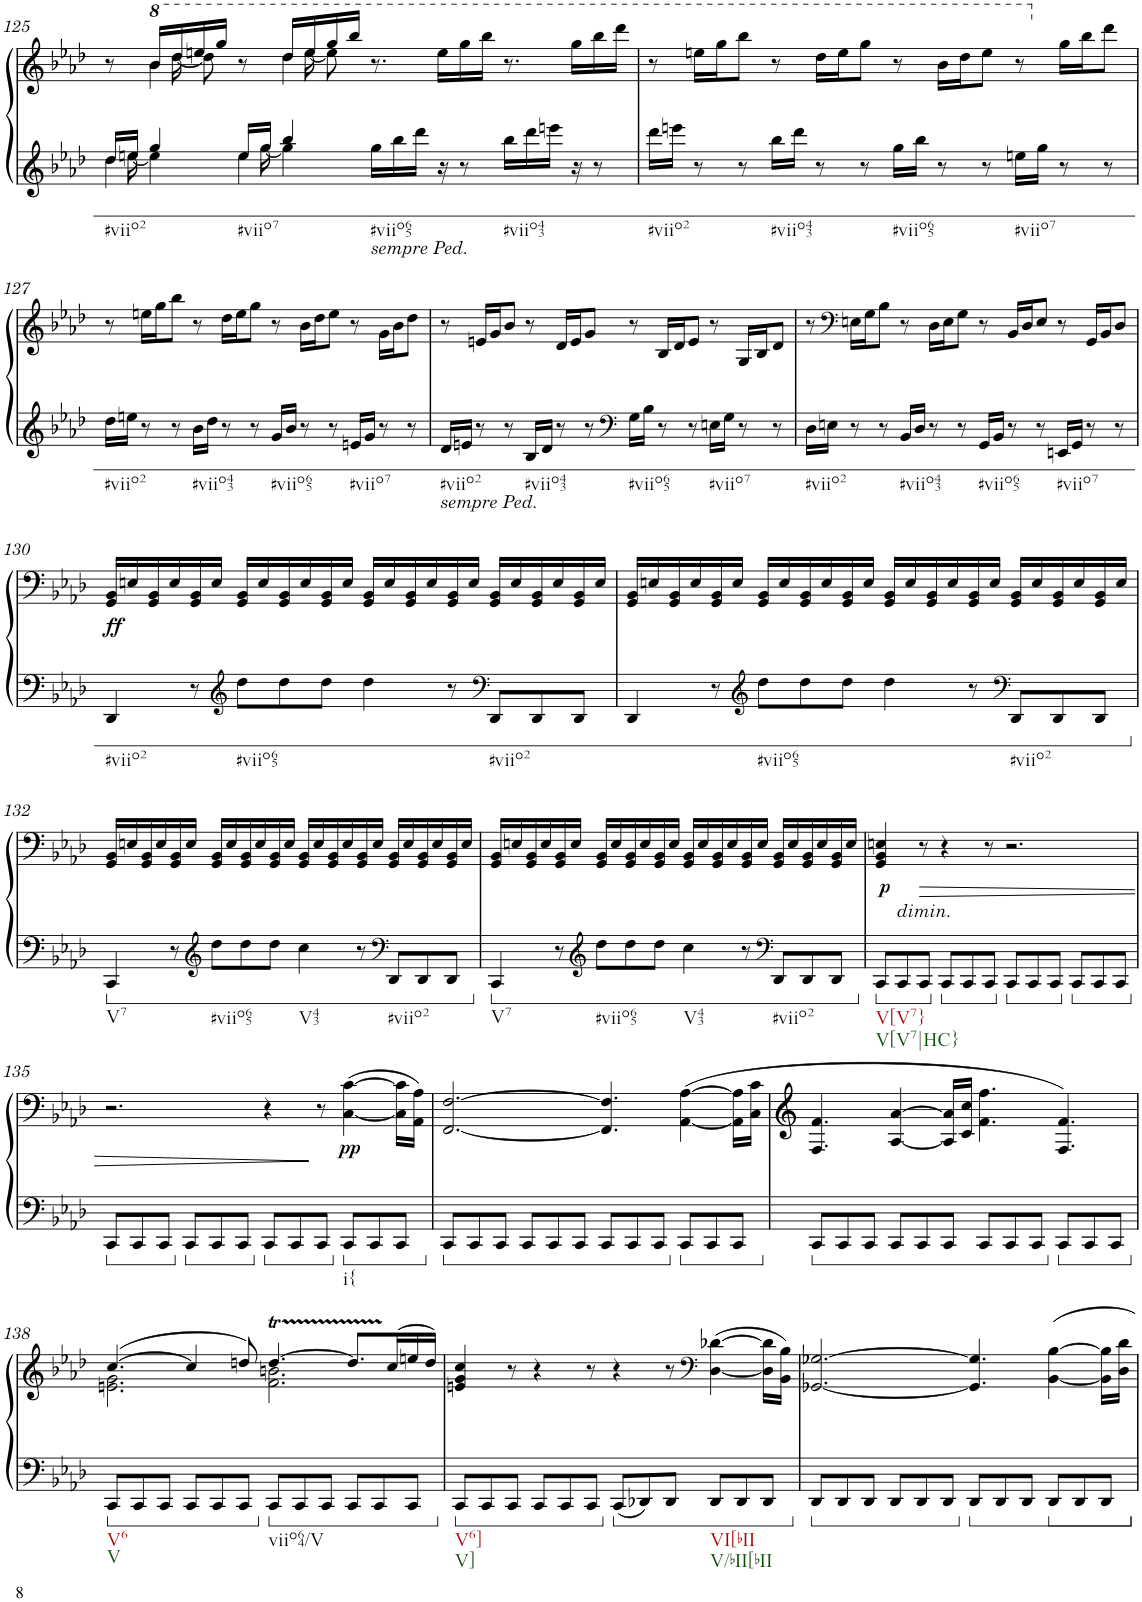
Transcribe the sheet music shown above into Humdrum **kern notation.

**kern	**kern	**dynam
*part1	*part1	*part1
*staff2	*staff1	*staff1/2
*I"Piano	*	*
*I'Pno.	*	*
!!LO:PB:g=z
*clefF4	*clefF4	*
*k[b-e-a-d-]	*k[b-e-a-d-]	*
*M12/8	*M12/8	*
=125	=125	=125
*^	*^	*
*	*^	*	*^	*
!LO:TX:b:t=#viio2	!	!	!	!	!	!
16dd-/LL	16ryy	4.dd-\	8r	8.ryy	8ryy	.
16een/JJ	[16ee\	.	.	.	.	.
4gg/	4ee\]	.	16bb-/LL	.	4bb-\	.
.	.	.	16ddd-/	[16ddd-\	.	.
.	.	.	16eeen/	8ddd-\]	.	.
.	.	.	16ggg/JJ	.	.	.
!LO:TX:b:t=#viio7	!	!	!	!	!	!
16ee/LL	16ryy	4.ee\	8r	8.ryy	8ryy	.
16gg/JJ	[16gg\	.	.	.	.	.
4bb-/	4gg\]	.	16ddd-/LL	.	4ddd-\	.
.	.	.	16eee/	[16eee\	.	.
.	.	.	16ggg/	8eee\]	.	.
.	.	.	16bbb-/JJ	.	.	.
!LO:TX:b:i:t=sempre Ped.	!	!	!	!	!	!
!LO:TX:b:t=#viio65	!	!	!	!	!	!
16gg\LL	2.ryy	2.ryy	8.r	2.ryy	2.ryy	.
16bb-\	.	.	.	.	.	.
16ddd-\JJ	.	.	.	.	.	.
16r	.	.	16eee\LL	.	.	.
8r	.	.	16ggg\	.	.	.
.	.	.	16bbb-\JJ	.	.	.
!LO:TX:b:t=#viio43	!	!	!	!	!	!
16bb-\LL	.	.	8.r	.	.	.
16ddd-\	.	.	.	.	.	.
16eeen\JJ	.	.	.	.	.	.
16r	.	.	16ggg\LL	.	.	.
8r	.	.	16bbb-\	.	.	.
.	.	.	16dddd-\JJ	.	.	.
*v	*v	*v	*	*	*	*
*	*v	*v	*v	*
=126	=126	=126
!LO:TX:b:t=#viio2	!	!
16ddd-\LL	8r	.
16eeen\JJ	.	.
8r	16eeen\LL	.
.	16ggg\J	.
8r	8bbb-\J	.
!LO:TX:b:t=#viio43	!	!
16bb-\LL	8r	.
16ddd-\JJ	.	.
8r	16ddd-\LL	.
.	16eee\J	.
8r	8ggg\J	.
!LO:TX:b:t=#viio65	!	!
16gg\LL	8r	.
16bb-\JJ	.	.
8r	16bb-\LL	.
.	16ddd-\J	.
8r	8eee\J	.
!LO:TX:b:t=#viio7	!	!
16een\LL	8r	.
16gg\JJ	.	.
8r	16gg\LL	.
.	16bb-\J	.
8r	8ddd-\J	.
!!LO:LB:g=z
=127	=127	=127
!LO:TX:b:t=#viio2	!	!
16dd-\LL	8r	.
16een\JJ	.	.
8r	16een\LL	.
.	16gg\J	.
8r	8bb-\J	.
!LO:TX:b:t=#viio43	!	!
16b-\LL	8r	.
16dd-\JJ	.	.
8r	16dd-\LL	.
.	16ee\J	.
8r	8gg\J	.
!LO:TX:b:t=#viio65	!	!
16g/LL	8r	.
16b-/JJ	.	.
8r	16b-\LL	.
.	16dd-\J	.
8r	8ee\J	.
!LO:TX:b:t=#viio7	!	!
16en/LL	8r	.
16g/JJ	.	.
8r	16g\LL	.
.	16b-\J	.
8r	8dd-\J	.
=128	=128	=128
!LO:TX:b:i:t=sempre Ped.	!	!
!LO:TX:b:t=#viio2	!	!
16d-/LL	8r	.
16en/JJ	.	.
8r	16en/LL	.
.	16g/J	.
8r	8b-/J	.
!LO:TX:b:t=#viio43	!	!
16B-/LL	8r	.
16d-/JJ	.	.
8r	16d-/LL	.
.	16e/J	.
8r	8g/J	.
*clefF4	*	*
!LO:TX:b:t=#viio65	!	!
16G\LL	8r	.
16B-\JJ	.	.
8r	16B-/LL	.
.	16d-/J	.
8r	8e/J	.
!LO:TX:b:t=#viio7	!	!
16En\LL	8r	.
16G\JJ	.	.
8r	16G/LL	.
.	16B-/J	.
8r	8d-/J	.
=129	=129	=129
!LO:TX:b:t=#viio2	!	!
16D-\LL	8r	.
16En\JJ	.	.
*	*clefF4	*
8r	16En\LL	.
.	16G\J	.
8r	8B-\J	.
!LO:TX:b:t=#viio43	!	!
16BB-/LL	8r	.
16D-/JJ	.	.
8r	16D-\LL	.
.	16E\J	.
8r	8G\J	.
!LO:TX:b:t=#viio65	!	!
16GG/LL	8r	.
16BB-/JJ	.	.
8r	16BB-/LL	.
.	16D-/J	.
8r	8E/J	.
!LO:TX:b:t=#viio7	!	!
16EEn/LL	8r	.
16GG/JJ	.	.
8r	16GG/LL	.
.	16BB-/J	.
8r	8D-/J	.
!!LO:LB:g=z
=130	=130	=130
!LO:TX:b:t=#viio2	!	!
!	!	!LO:DY:b
4DD-/	16GG/ 16BB-/LL	ff
.	16En/	.
.	16GG/ 16BB-/	.
.	16E/	.
8r	16GG/ 16BB-/	.
.	16E/JJ	.
*clefG2	*	*
!LO:TX:b:t=#viio65	!	!
8dd-\L	16GG/ 16BB-/LL	.
.	16E/	.
8dd-\	16GG/ 16BB-/	.
.	16E/	.
8dd-\J	16GG/ 16BB-/	.
.	16E/JJ	.
4dd-\	16GG/ 16BB-/LL	.
.	16E/	.
.	16GG/ 16BB-/	.
.	16E/	.
8r	16GG/ 16BB-/	.
.	16E/JJ	.
*clefF4	*	*
!LO:TX:b:t=#viio2	!	!
8DD-/L	16GG/ 16BB-/LL	.
.	16E/	.
8DD-/	16GG/ 16BB-/	.
.	16E/	.
8DD-/J	16GG/ 16BB-/	.
.	16E/JJ	.
=131	=131	=131
4DD-/	16GG/ 16BB-/LL	.
.	16En/	.
.	16GG/ 16BB-/	.
.	16E/	.
8r	16GG/ 16BB-/	.
.	16E/JJ	.
*clefG2	*	*
!LO:TX:b:t=#viio65	!	!
8dd-\L	16GG/ 16BB-/LL	.
.	16E/	.
8dd-\	16GG/ 16BB-/	.
.	16E/	.
8dd-\J	16GG/ 16BB-/	.
.	16E/JJ	.
4dd-\	16GG/ 16BB-/LL	.
.	16E/	.
.	16GG/ 16BB-/	.
.	16E/	.
8r	16GG/ 16BB-/	.
.	16E/JJ	.
*clefF4	*	*
!LO:TX:b:t=#viio2	!	!
8DD-/L	16GG/ 16BB-/LL	.
.	16E/	.
8DD-/	16GG/ 16BB-/	.
.	16E/	.
8DD-/J	16GG/ 16BB-/	.
.	16E/JJ	.
!!LO:LB:g=z
=132	=132	=132
!LO:TX:b:t=V7	!	!
4CC/	16GG/ 16BB-/LL	.
.	16En/	.
.	16GG/ 16BB-/	.
.	16E/	.
8r	16GG/ 16BB-/	.
.	16E/JJ	.
*clefG2	*	*
!LO:TX:b:t=#viio65	!	!
8dd-\L	16GG/ 16BB-/LL	.
.	16E/	.
8dd-\	16GG/ 16BB-/	.
.	16E/	.
8dd-\J	16GG/ 16BB-/	.
.	16E/JJ	.
!LO:TX:b:t=V43	!	!
4cc\	16GG/ 16BB-/LL	.
.	16E/	.
.	16GG/ 16BB-/	.
.	16E/	.
8r	16GG/ 16BB-/	.
.	16E/JJ	.
*clefF4	*	*
!LO:TX:b:t=#viio2	!	!
8DD-/L	16GG/ 16BB-/LL	.
.	16E/	.
8DD-/	16GG/ 16BB-/	.
.	16E/	.
8DD-/J	16GG/ 16BB-/	.
.	16E/JJ	.
=133	=133	=133
!LO:TX:b:t=V7	!	!
4CC/	16GG/ 16BB-/LL	.
.	16En/	.
.	16GG/ 16BB-/	.
.	16E/	.
8r	16GG/ 16BB-/	.
.	16E/JJ	.
*clefG2	*	*
!LO:TX:b:t=#viio65	!	!
8dd-\L	16GG/ 16BB-/LL	.
.	16E/	.
8dd-\	16GG/ 16BB-/	.
.	16E/	.
8dd-\J	16GG/ 16BB-/	.
.	16E/JJ	.
!LO:TX:b:t=V43	!	!
4cc\	16GG/ 16BB-/LL	.
.	16E/	.
.	16GG/ 16BB-/	.
.	16E/	.
8r	16GG/ 16BB-/	.
.	16E/JJ	.
*clefF4	*	*
!LO:TX:b:t=#viio2	!	!
8DD-/L	16GG/ 16BB-/LL	.
.	16E/	.
8DD-/	16GG/ 16BB-/	.
.	16E/	.
8DD-/J	16GG/ 16BB-/	.
.	16E/JJ	.
=134	=134	=134
!LO:TX:b:t=V[V7}	!	!
!LO:TX:b:t=V[V7|HC}	!	!
!	!	!LO:DY:b
8CC/L	4GG/ 4BB-/ 4En/	p
!LO:TX:a:i:t=dimin.	!	!
8CC/	.	.
!	!	!LO:HP:b
8CC/J	8r	>
8CC/L	4r	.
8CC/	.	.
8CC/J	8r	.
8CC/L	2.r	.
8CC/	.	.
8CC/J	.	.
8CC/L	.	.
8CC/	.	.
8CC/J	.	.
!!LO:LB:g=z
=135	=135	=135
8CC/L	2.r	.
8CC/	.	.
8CC/J	.	.
8CC/L	.	.
8CC/	.	.
8CC/J	.	.
8CC/L	4r	.
8CC/	.	.
8CC/J	8r	]
!LO:TX:b:t=i{	!	!
!	!	!LO:DY:b
8CC/L	([4C\ [4c\	pp
8CC/	.	.
8CC/J	16C\] 16c\]LL	.
.	16AA-\ 16A-\JJ)	.
=136	=136	=136
8CC/L	[2.FF/ [2.F/	.
8CC/	.	.
8CC/J	.	.
8CC/L	.	.
8CC/	.	.
8CC/J	.	.
8CC/L	4.FF/] 4.F/]	.
8CC/	.	.
8CC/J	.	.
8CC/L	([4AA-\ [4A-\	.
8CC/	.	.
8CC/J	16AA-\] 16A-\]LL	.
.	16C\ 16c\JJ	.
=137	=137	=137
8CC/L	4.F/ 4.f/	.
8CC/	.	.
8CC/J	.	.
8CC/L	[4A-/ [4a-/	.
8CC/	.	.
8CC/J	16A-/] 16a-/]LL	.
.	16c/ 16cc/JJ	.
8CC/L	4.f\ 4.ff\	.
8CC/	.	.
8CC/J	.	.
8CC/L	4.F/ 4.f/)	.
8CC/	.	.
8CC/J	.	.
!!LO:LB:g=z
=138	=138	=138
*	*^	*
*	*	*^	*
!LO:TX:b:t=V6	!	!	!	!
!LO:TX:b:t=V	!	!	!	!
8CC/L	([4.cc/	2.en\ 2.g\	2.ryy	.
8CC/	.	.	.	.
8CC/J	.	.	.	.
8CC/L	4cc/]	.	.	.
8CC/	.	.	.	.
8CC/J	8ddn/)	.	.	.
!LO:TX:b:t=viio64/V	!	!	!	!
8CC/L	[4.ddt/	2.f\ 2.bn\	2.ryy	.
8CC/	.	.	.	.
8CC/J	.	.	.	.
8CC/L	8.ddTTT/L]	.	.	.
8CC/	.	.	.	.
.	(16cc/L	.	.	.
8CC/J	16een/	.	.	.
.	16dd/JJ)	.	.	.
*	*	*v	*v	*
=139	=139	=139	=139
!LO:TX:b:t=V6]	!	!	!
!LO:TX:b:t=V]	!	!	!
8CC/L	4en/ 4g/ 4cc/	4ryy	.
8CC/	.	.	.
8CC/J	8r	8ryy	.
8CC/L	4r	4ryy	.
8CC/	.	.	.
8CC/J	8r	8ryy	.
8CC/L	4r	4ryy	.
8DD-X/	.	.	.
8DD-/J	8r	8ryy	.
*	*clefF4	*	*
!LO:TX:b:t=VI[bII	!	!	!
!LO:TX:b:t=V/bII[bII	!	!	!
8DD-/L	([4D-\ [4d-X\	4.ryy	.
8DD-/	.	.	.
8DD-/J	16D-\] 16d-\]LL	.	.
.	16BB-\ 16B-\JJ)	.	.
*	*v	*v	*
=140	=140	=140
8DD-/L	[2.GG-X/ [2.G-X/	.
8DD-/	.	.
8DD-/J	.	.
8DD-/L	.	.
8DD-/	.	.
8DD-/J	.	.
8DD-/L	4.GG-/] 4.G-/]	.
8DD-/	.	.
8DD-/J	.	.
8DD-/L	[4BB-\ [4B-\	.
8DD-/	.	.
8DD-/J	16BB-\] 16B-\]LL	.
.	16D-\ 16d-\JJ	.
=	=	=
*-	*-	*-
